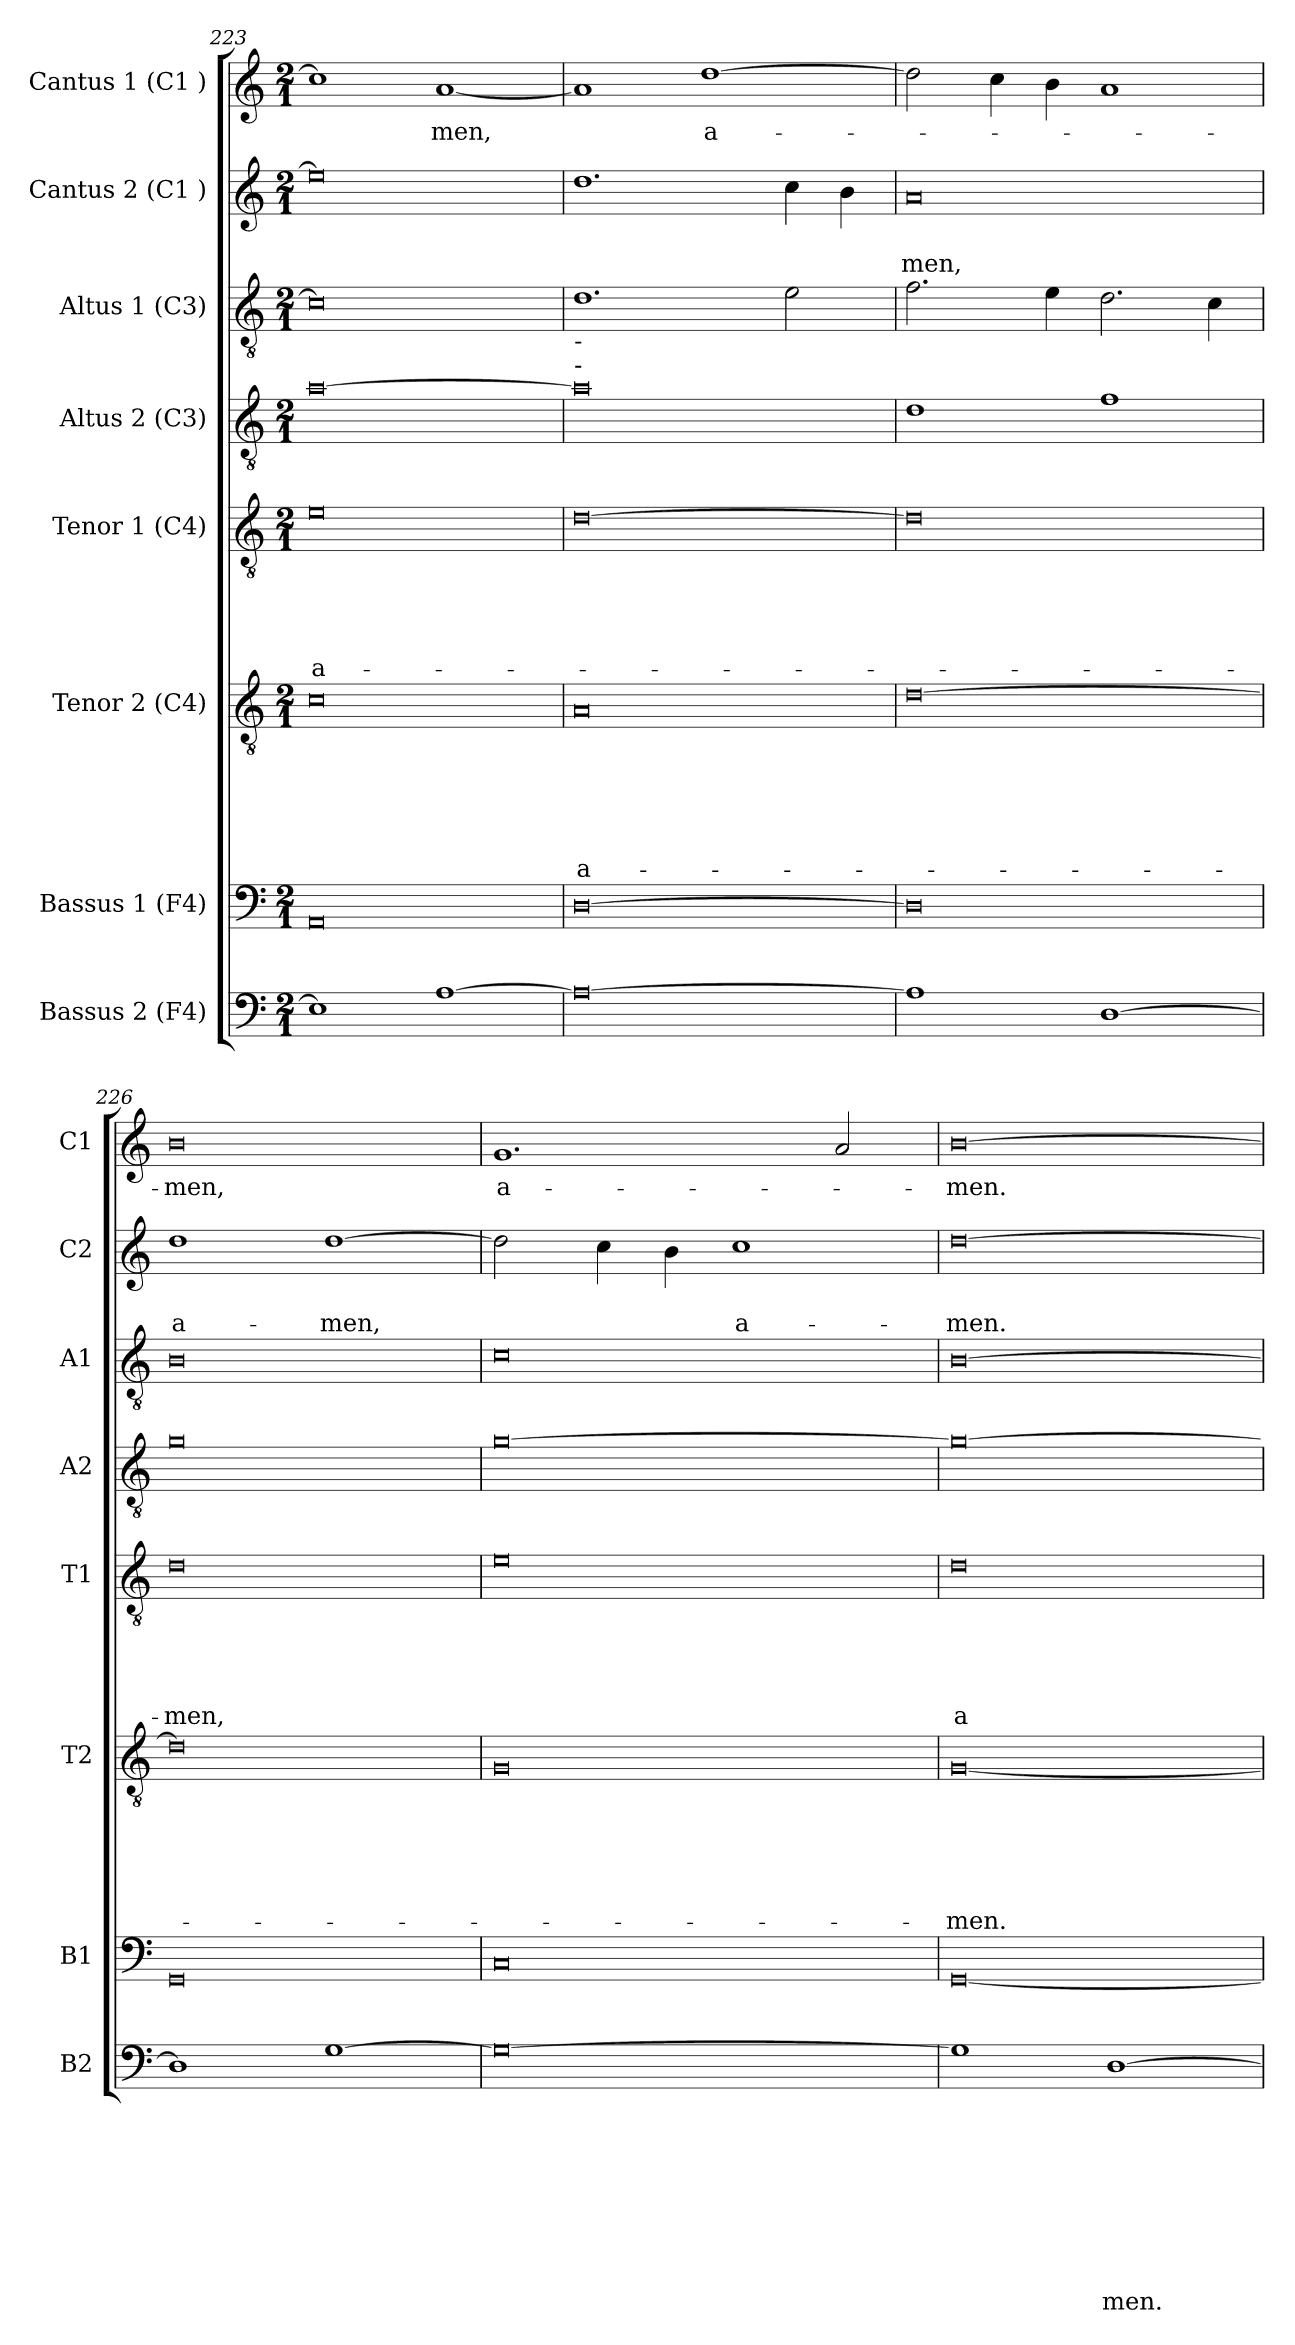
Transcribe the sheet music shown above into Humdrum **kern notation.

**kern	**text	**text	**text	**text	**text	**text	**text	**text	**text	**kern	**kern	**text	**text	**text	**text	**text	**text	**kern	**text	**text	**text	**text	**text	**kern	**kern	**kern	**text	**text	**kern	**text
*part8	*part8	*part8	*part8	*part8	*part8	*part8	*part8	*part8	*part8	*part7	*part6	*part6	*part6	*part6	*part6	*part6	*part6	*part5	*part5	*part5	*part5	*part5	*part5	*part4	*part3	*part2	*part2	*part2	*part1	*part1
*staff8	*staff8	*staff8	*staff8	*staff8	*staff8	*staff8	*staff8	*staff8	*staff8	*staff7	*staff6	*staff6	*staff6	*staff6	*staff6	*staff6	*staff6	*staff5	*staff5	*staff5	*staff5	*staff5	*staff5	*staff4	*staff3	*staff2	*staff2	*staff2	*staff1	*staff1
*I"Bassus 2 (F4)	*	*	*	*	*	*	*	*	*	*I"Bassus 1 (F4)	*I"Tenor 2 (C4)	*	*	*	*	*	*	*I"Tenor 1 (C4)	*	*	*	*	*	*I"Altus 2 (C3)	*I"Altus 1 (C3)	*I"Cantus 2 (C1 )	*	*	*I"Cantus 1 (C1 )	*
*I'B2	*	*	*	*	*	*	*	*	*	*I'B1	*I'T2	*	*	*	*	*	*	*I'T1	*	*	*	*	*	*I'A2	*I'A1	*I'C2	*	*	*I'C1	*
*clefF4	*	*	*	*	*	*	*	*	*	*clefF4	*clefGv2	*	*	*	*	*	*	*clefGv2	*	*	*	*	*	*clefGv2	*clefGv2	*clefG2	*	*	*clefG2	*
*k[]	*	*	*	*	*	*	*	*	*	*k[]	*k[]	*	*	*	*	*	*	*k[]	*	*	*	*	*	*k[]	*k[]	*k[]	*	*	*k[]	*
*C:	*	*	*	*	*	*	*	*	*	*C:	*C:	*	*	*	*	*	*	*C:	*	*	*	*	*	*C:	*C:	*C:	*	*	*C:	*
*M2/1	*	*	*	*	*	*	*	*	*	*M2/1	*M2/1	*	*	*	*	*	*	*M2/1	*	*	*	*	*	*M2/1	*M2/1	*M2/1	*	*	*M2/1	*
=223	=223	=223	=223	=223	=223	=223	=223	=223	=223	=223	=223	=223	=223	=223	=223	=223	=223	=223	=223	=223	=223	=223	=223	=223	=223	=223	=223	=223	=223	=223
!	!	!	!	!	!	!	!	!	!	!	!	!	!	!	!	!	!	!	!	!	!	!	!LO:LY:b:rj	!	!	!	!	!	!	!
1E]	.	.	.	.	.	.	.	.	.	0AA	0c	.	.	.	.	.	.	0e	.	.	.	.	a-	[<0a	0c]	0ee]	.	.	1cc]	.
!	!	!	!	!	!	!	!	!	!	!	!	!	!	!	!	!	!	!	!	!	!	!	!	!	!	!	!	!	!	!LO:LY:b
[<1A	.	.	.	.	.	.	.	.	.	.	.	.	.	.	.	.	.	.	.	.	.	.	.	.	.	.	.	.	[<1a	-men,
!!LO:LB:g=z
=224	=224	=224	=224	=224	=224	=224	=224	=224	=224	=224	=224	=224	=224	=224	=224	=224	=224	=224	=224	=224	=224	=224	=224	=224	=224	=224	=224	=224	=224	=224
!	!	!	!	!	!	!	!	!	!	!	!	!	!	!	!	!	!	!	!	!	!	!	!	!LO:TX:a:t=-	!	!	!	!	!	!
!	!	!	!	!	!	!	!	!	!	!	!	!	!	!	!	!	!	!	!	!	!	!	!	!LO:TX:a:t=-	!	!	!	!	!	!
!	!	!	!	!	!	!	!	!	!	!	!	!	!	!	!	!	!LO:LY:b:rj	!	!	!	!	!	!	!	!	!	!	!	!	!
0A_	.	.	.	.	.	.	.	.	.	[>0D	0A	.	.	.	.	.	a-	[>0d	.	.	.	.	.	0a]	1.d	1.dd	.	.	1a]	.
!	!	!	!	!	!	!	!	!	!	!	!	!	!	!	!	!	!	!	!	!	!	!	!	!	!	!	!	!	!	!LO:LY:b:rj
.	.	.	.	.	.	.	.	.	.	.	.	.	.	.	.	.	.	.	.	.	.	.	.	.	.	.	.	.	[>1dd	a-
.	.	.	.	.	.	.	.	.	.	.	.	.	.	.	.	.	.	.	.	.	.	.	.	.	2e\	4cc\	.	.	.	.
.	.	.	.	.	.	.	.	.	.	.	.	.	.	.	.	.	.	.	.	.	.	.	.	.	.	4b\	.	.	.	.
=225	=225	=225	=225	=225	=225	=225	=225	=225	=225	=225	=225	=225	=225	=225	=225	=225	=225	=225	=225	=225	=225	=225	=225	=225	=225	=225	=225	=225	=225	=225
!	!	!	!	!	!	!	!	!	!	!	!	!	!	!	!	!	!	!	!	!	!	!	!	!	!	!	!	!LO:LY:b	!	!
1A]	.	.	.	.	.	.	.	.	.	0D]	[>0d	.	.	.	.	.	.	0d]	.	.	.	.	.	1d	2.f\	0a	.	-men,	2dd\]	.
.	.	.	.	.	.	.	.	.	.	.	.	.	.	.	.	.	.	.	.	.	.	.	.	.	.	.	.	.	4cc\	.
.	.	.	.	.	.	.	.	.	.	.	.	.	.	.	.	.	.	.	.	.	.	.	.	.	4e\	.	.	.	4b\	.
[>1D	.	.	.	.	.	.	.	.	.	.	.	.	.	.	.	.	.	.	.	.	.	.	.	1f	2.d\	.	.	.	1a	.
.	.	.	.	.	.	.	.	.	.	.	.	.	.	.	.	.	.	.	.	.	.	.	.	.	4c\	.	.	.	.	.
=226	=226	=226	=226	=226	=226	=226	=226	=226	=226	=226	=226	=226	=226	=226	=226	=226	=226	=226	=226	=226	=226	=226	=226	=226	=226	=226	=226	=226	=226	=226
!	!	!	!	!	!	!	!	!	!	!	!	!	!	!	!	!	!	!	!	!	!	!	!LO:LY:b	!	!	!	!	!LO:LY:b:rj	!	!LO:LY:b
1D]	.	.	.	.	.	.	.	.	.	0GG	0d]	.	.	.	.	.	.	0d	.	.	.	.	-men,	0g	0B	1dd	.	a-	0b	-men,
!	!	!	!	!	!	!	!	!	!	!	!	!	!	!	!	!	!	!	!	!	!	!	!	!	!	!	!	!LO:LY:b	!	!
[>1G	.	.	.	.	.	.	.	.	.	.	.	.	.	.	.	.	.	.	.	.	.	.	.	.	.	[>1dd	.	-men,	.	.
=227	=227	=227	=227	=227	=227	=227	=227	=227	=227	=227	=227	=227	=227	=227	=227	=227	=227	=227	=227	=227	=227	=227	=227	=227	=227	=227	=227	=227	=227	=227
!	!	!	!	!	!	!	!	!	!	!	!	!	!	!	!	!	!	!	!	!	!	!	!	!	!	!	!	!	!	!LO:LY:b:rj
0G_	.	.	.	.	.	.	.	.	.	0C	0G	.	.	.	.	.	.	0e	.	.	.	.	.	[>0g	0c	2dd\]	.	.	1.g	a-
.	.	.	.	.	.	.	.	.	.	.	.	.	.	.	.	.	.	.	.	.	.	.	.	.	.	4cc\	.	.	.	.
.	.	.	.	.	.	.	.	.	.	.	.	.	.	.	.	.	.	.	.	.	.	.	.	.	.	4b\	.	.	.	.
!	!	!	!	!	!	!	!	!	!	!	!	!	!	!	!	!	!	!	!	!	!	!	!	!	!	!	!	!LO:LY:b:rj	!	!
.	.	.	.	.	.	.	.	.	.	.	.	.	.	.	.	.	.	.	.	.	.	.	.	.	.	1cc	.	a-	.	.
.	.	.	.	.	.	.	.	.	.	.	.	.	.	.	.	.	.	.	.	.	.	.	.	.	.	.	.	.	2a/	.
=228	=228	=228	=228	=228	=228	=228	=228	=228	=228	=228	=228	=228	=228	=228	=228	=228	=228	=228	=228	=228	=228	=228	=228	=228	=228	=228	=228	=228	=228	=228
!	!	!	!	!	!	!	!	!	!	!	!	!	!	!	!	!	!LO:LY:b	!	!	!	!	!	!LO:LY:b:rj	!	!	!	!	!LO:LY:b	!	!LO:LY:b
1G]	.	.	.	.	.	.	.	.	.	[<0GG	[<0G	.	.	.	.	.	-men.	0d	.	.	.	.	a-	0g_	[>0B	[>0dd	.	-men.	[>0b	-men.
!	!	!	!	!	!	!	!	!	!LO:LY:b	!	!	!	!	!	!	!	!	!	!	!	!	!	!	!	!	!	!	!	!	!
[>1D	.	.	.	.	.	.	.	.	-men.	.	.	.	.	.	.	.	.	.	.	.	.	.	.	.	.	.	.	.	.	.
=	=	=	=	=	=	=	=	=	=	=	=	=	=	=	=	=	=	=	=	=	=	=	=	=	=	=	=	=	=	=
*-	*-	*-	*-	*-	*-	*-	*-	*-	*-	*-	*-	*-	*-	*-	*-	*-	*-	*-	*-	*-	*-	*-	*-	*-	*-	*-	*-	*-	*-	*-
